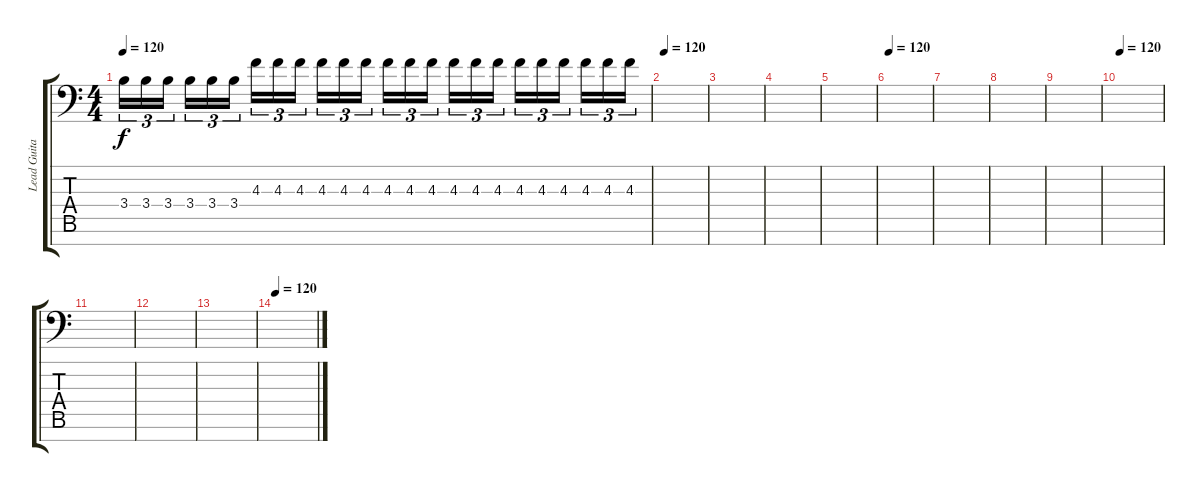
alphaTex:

\track ("Lead Guitar (Tuned To F)" "Lead Guita") {instrument distortionguitar}
\staff {score tabs}
\tuning (Bb3 Gb3 Db3 Ab2 Eb2 Bb1 F1) {hide}
\ts (4 4)
\tempo 120
\clef f4
\ks c
3.4.16{tu (3 2) dy f} 3.4.16{tu (3 2)} 3.4.16{tu (3 2)} 3.4.16{tu (3 2)} 3.4.16{tu (3 2)} 3.4.16{tu (3 2)} 4.3.16{tu (3 2)} 4.3.16{tu (3 2)} 4.3.16{tu (3 2)} 4.3.16{tu (3 2)} 4.3.16{tu (3 2)} 4.3.16{tu (3 2)} 4.3.16{tu (3 2)} 4.3.16{tu (3 2)} 4.3.16{tu (3 2)} 4.3.16{tu (3 2)} 4.3.16{tu (3 2)} 4.3.16{tu (3 2)} 4.3.16{tu (3 2)} 4.3.16{tu (3 2)} 4.3.16{tu (3 2)} 4.3.16{tu (3 2)} 4.3.16{tu (3 2)} 4.3.16{tu (3 2)} |
\tempo 120
|
|
|
|
\tempo 120
|
|
|
|
\tempo 120
|
|
|
|
\tempo 120
